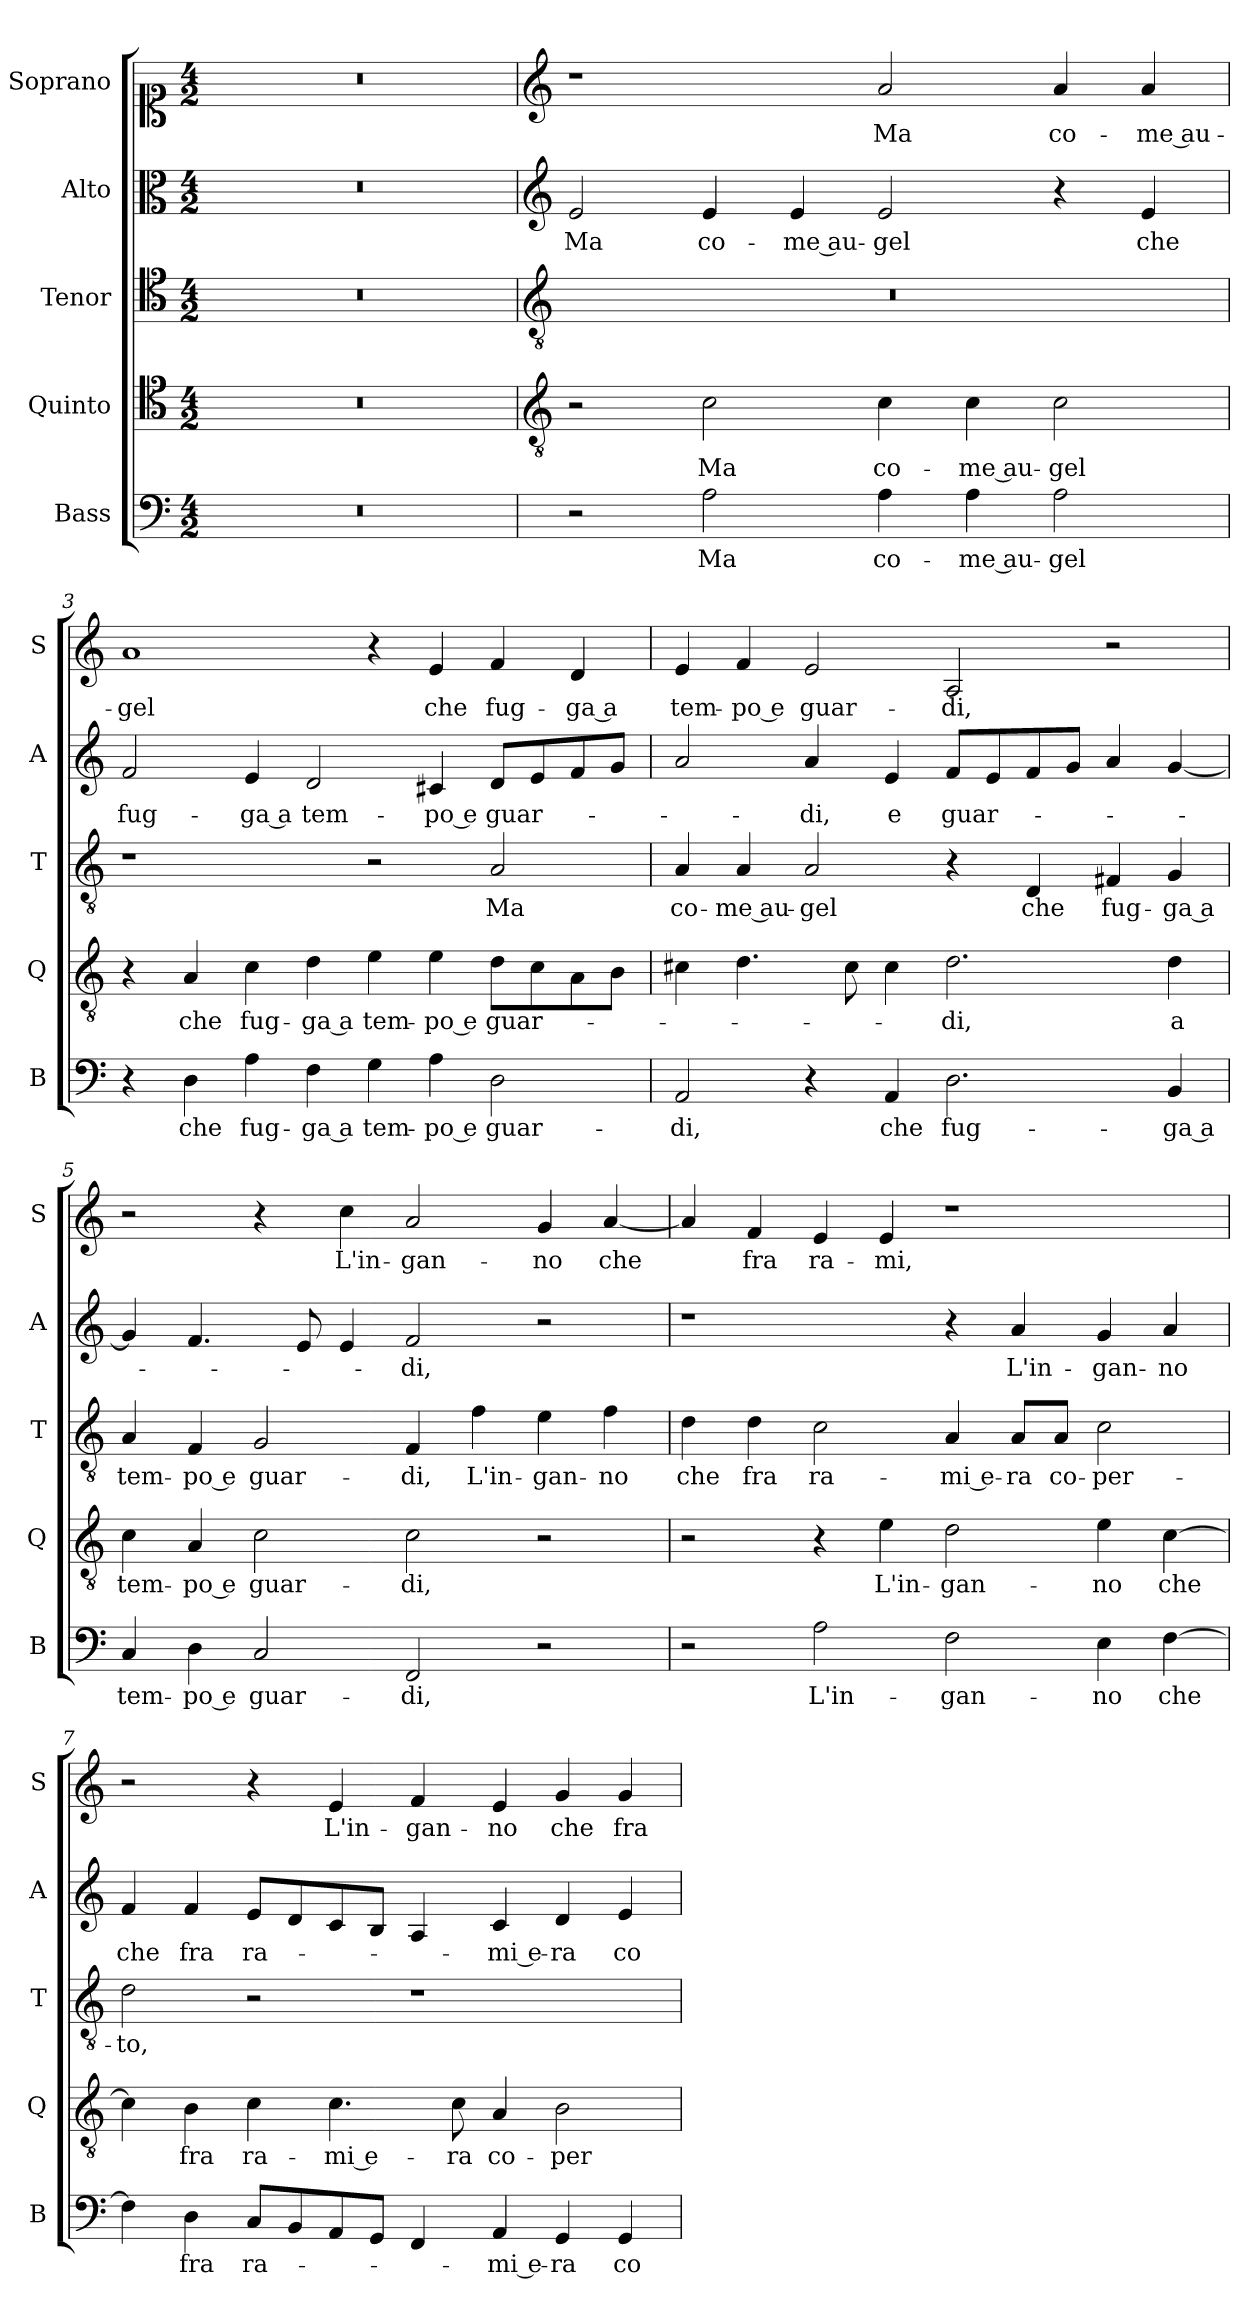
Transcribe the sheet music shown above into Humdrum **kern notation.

**kern	**text	**kern	**text	**kern	**text	**kern	**text	**kern	**text
*part5	*part5	*part4	*part4	*part3	*part3	*part2	*part2	*part1	*part1
*staff5	*staff5	*staff4	*staff4	*staff3	*staff3	*staff2	*staff2	*staff1	*staff1
*I"Bass	*	*I"Quinto	*	*I"Tenor	*	*I"Alto	*	*I"Soprano	*
*I'B	*	*I'Q	*	*I'T	*	*I'A	*	*I'S	*
*clefF4	*	*clefC4	*	*clefC4	*	*clefC3	*	*clefC1	*
*k[]	*	*k[]	*	*k[]	*	*k[]	*	*k[]	*
*C:	*	*C:	*	*C:	*	*C:	*	*C:	*
*M4/2	*	*M4/2	*	*M4/2	*	*M4/2	*	*M4/2	*
=1	=1	=1	=1	=1	=1	=1	=1	=1	=1
0r	.	0r	.	0r	.	0r	.	0r	.
=2	=2	=2	=2	=2	=2	=2	=2	=2	=2
*	*	*clefGv2	*	*clefGv2	*	*clefG2	*	*clefG2	*
!	!	!	!	!	!	!	!LO:LY:b	!	!
2r	.	2r	.	0r	.	2e/	Ma	1r	.
!	!LO:LY:b	!	!LO:LY:b	!	!	!	!LO:LY:b	!	!
2A\	Ma	2c\	Ma	.	.	4e/	co-	.	.
!	!	!	!	!	!	!	!LO:LY:b	!	!
.	.	.	.	.	.	4e/	-me au-	.	.
!	!LO:LY:b	!	!LO:LY:b	!	!	!	!LO:LY:b	!	!LO:LY:b
4A\	co-	4c\	co-	.	.	2e/	-gel	2a/	Ma
!	!LO:LY:b	!	!LO:LY:b	!	!	!	!	!	!
4A\	-me au-	4c\	-me au-	.	.	.	.	.	.
!	!LO:LY:b	!	!LO:LY:b	!	!	!	!	!	!LO:LY:b
2A\	-gel	2c\	-gel	.	.	4r	.	4a/	co-
!	!	!	!	!	!	!	!LO:LY:b	!	!LO:LY:b
.	.	.	.	.	.	4e/	che	4a/	-me au-
=3	=3	=3	=3	=3	=3	=3	=3	=3	=3
!	!	!	!	!	!	!	!LO:LY:b	!	!LO:LY:b
4r	.	4r	.	1r	.	2f/	fug-	1a	-gel
!	!LO:LY:b	!	!LO:LY:b	!	!	!	!	!	!
4D\	che	4A/	che	.	.	.	.	.	.
!	!LO:LY:b	!	!LO:LY:b	!	!	!	!LO:LY:b	!	!
4A\	fug-	4c\	fug-	.	.	4e/	-ga a	.	.
!	!LO:LY:b	!	!LO:LY:b	!	!	!	!LO:LY:b	!	!
4F\	-ga a	4d\	-ga a	.	.	2d/	tem-	.	.
!	!LO:LY:b	!	!LO:LY:b	!	!	!	!	!	!
4G\	tem-	4e\	tem-	2r	.	.	.	4r	.
!	!LO:LY:b	!	!LO:LY:b	!	!	!	!LO:LY:b	!	!LO:LY:b
4A\	-po e	4e\	-po e	.	.	4c#X/	-po e	4e/	che
!	!LO:LY:b	!	!LO:LY:b	!	!LO:LY:b	!	!LO:LY:b	!	!LO:LY:b
2D\	guar-	8d\L	guar-	2A/	Ma	8d/L	guar-	4f/	fug-
.	.	8c\	.	.	.	8e/	.	.	.
!	!	!	!	!	!	!	!	!	!LO:LY:b
.	.	8A\	.	.	.	8f/	.	4d/	-ga a
.	.	8B\J	.	.	.	8g/J	.	.	.
!!LO:LB:g=z
=4	=4	=4	=4	=4	=4	=4	=4	=4	=4
!	!LO:LY:b	!	!	!	!LO:LY:b	!	!	!	!LO:LY:b
2AA/	-di,	4c#X\	.	4A/	co-	2a/	.	4e/	tem-
!	!	!	!	!	!LO:LY:b	!	!	!	!LO:LY:b
.	.	4.d\	.	4A/	-me au-	.	.	4f/	-po e
!	!	!	!	!	!LO:LY:b	!	!LO:LY:b	!	!LO:LY:b
4r	.	.	.	2A/	-gel	4a/	-di,	2e/	guar-
.	.	8c#\	.	.	.	.	.	.	.
!	!LO:LY:b	!	!	!	!	!	!LO:LY:b	!	!
4AA/	che	4c#\	.	.	.	4e/	e	.	.
!	!LO:LY:b	!	!LO:LY:b	!	!	!	!LO:LY:b	!	!LO:LY:b
2.D\	fug-	2.d\	-di,	4r	.	8f/L	guar-	2A/	-di,
.	.	.	.	.	.	8e/	.	.	.
!	!	!	!	!	!LO:LY:b	!	!	!	!
.	.	.	.	4D/	che	8f/	.	.	.
.	.	.	.	.	.	8g/J	.	.	.
!	!	!	!	!	!LO:LY:b	!	!	!	!
.	.	.	.	4F#X/	fug-	4a/	.	2r	.
!	!LO:LY:b	!	!LO:LY:b	!	!LO:LY:b	!	!	!	!
4BB/	-ga a	4d\	a	4G/	-ga a	[4g/	.	.	.
=5	=5	=5	=5	=5	=5	=5	=5	=5	=5
!	!LO:LY:b	!	!LO:LY:b	!	!LO:LY:b	!	!	!	!
4C/	tem-	4c\	tem-	4A/	tem-	4g/]	.	2r	.
!	!LO:LY:b	!	!LO:LY:b	!	!LO:LY:b	!	!	!	!
4D\	-po e	4A/	-po e	4F/	-po e	4.f/	.	.	.
!	!LO:LY:b	!	!LO:LY:b	!	!LO:LY:b	!	!	!	!
2C/	guar-	2c\	guar-	2G/	guar-	.	.	4r	.
.	.	.	.	.	.	8e/	.	.	.
!	!	!	!	!	!	!	!	!	!LO:LY:b
.	.	.	.	.	.	4e/	.	4cc\	L'in-
!	!LO:LY:b	!	!LO:LY:b	!	!LO:LY:b	!	!LO:LY:b	!	!LO:LY:b
2FF/	-di,	2c\	-di,	4F/	-di,	2f/	-di,	2a/	-gan-
!	!	!	!	!	!LO:LY:b	!	!	!	!
.	.	.	.	4f\	L'in-	.	.	.	.
!	!	!	!	!	!LO:LY:b	!	!	!	!LO:LY:b
2r	.	2r	.	4e\	-gan-	2r	.	4g/	-no
!	!	!	!	!	!LO:LY:b	!	!	!	!LO:LY:b
.	.	.	.	4f\	-no	.	.	[4a/	che
=6	=6	=6	=6	=6	=6	=6	=6	=6	=6
!	!	!	!	!	!LO:LY:b	!	!	!	!
2r	.	2r	.	4d\	che	1r	.	4a/]	.
!	!	!	!	!	!LO:LY:b	!	!	!	!LO:LY:b
.	.	.	.	4d\	fra	.	.	4f/	fra
!	!LO:LY:b	!	!	!	!LO:LY:b	!	!	!	!LO:LY:b
2A\	L'in-	4r	.	2c\	ra-	.	.	4e/	ra-
!	!	!	!LO:LY:b	!	!	!	!	!	!LO:LY:b
.	.	4e\	L'in-	.	.	.	.	4e/	-mi,
!	!LO:LY:b	!	!LO:LY:b	!	!LO:LY:b	!	!	!	!
2F\	-gan-	2d\	-gan-	4A/	-mi e-	4r	.	1r	.
!	!	!	!	!	!LO:LY:b	!	!LO:LY:b	!	!
.	.	.	.	8A/L	-ra	4a/	L'in-	.	.
!	!	!	!	!	!LO:LY:b	!	!	!	!
.	.	.	.	8A/J	co-	.	.	.	.
!	!LO:LY:b	!	!LO:LY:b	!	!LO:LY:b	!	!LO:LY:b	!	!
4E\	-no	4e\	-no	2c\	-per-	4g/	-gan-	.	.
!	!LO:LY:b	!	!LO:LY:b	!	!	!	!LO:LY:b	!	!
[4F\	che	[4c\	che	.	.	4a/	-no	.	.
!!LO:PB:g=z
=7	=7	=7	=7	=7	=7	=7	=7	=7	=7
!	!	!	!	!	!LO:LY:b	!	!LO:LY:b	!	!
4F\]	.	4c\]	.	2d\	-to,	4f/	che	2r	.
!	!LO:LY:b	!	!LO:LY:b	!	!	!	!LO:LY:b	!	!
4D\	fra	4B\	fra	.	.	4f/	fra	.	.
!	!LO:LY:b	!	!LO:LY:b	!	!	!	!LO:LY:b	!	!
8C/L	ra-	4c\	ra-	2r	.	8e/L	ra-	4r	.
8BB/	.	.	.	.	.	8d/	.	.	.
!	!	!	!LO:LY:b	!	!	!	!	!	!LO:LY:b
8AA/	.	4.c\	-mi e-	.	.	8c/	.	4e/	L'in-
8GG/J	.	.	.	.	.	8B/J	.	.	.
!	!	!	!	!	!	!	!	!	!LO:LY:b
4FF/	.	.	.	1r	.	4A/	.	4f/	-gan-
!	!	!	!LO:LY:b	!	!	!	!	!	!
.	.	8c\	-ra	.	.	.	.	.	.
!	!LO:LY:b	!	!LO:LY:b	!	!	!	!LO:LY:b	!	!LO:LY:b
4AA/	-mi e-	4A/	co-	.	.	4c/	-mi e-	4e/	-no
!	!LO:LY:b	!	!LO:LY:b	!	!	!	!LO:LY:b	!	!LO:LY:b
4GG/	-ra	2B\	-per-	.	.	4d/	-ra	4g/	che
!	!LO:LY:b	!	!	!	!	!	!LO:LY:b	!	!LO:LY:b
4GG/	co-	.	.	.	.	4e/	co-	4g/	fra
=	=	=	=	=	=	=	=	=	=
*-	*-	*-	*-	*-	*-	*-	*-	*-	*-
